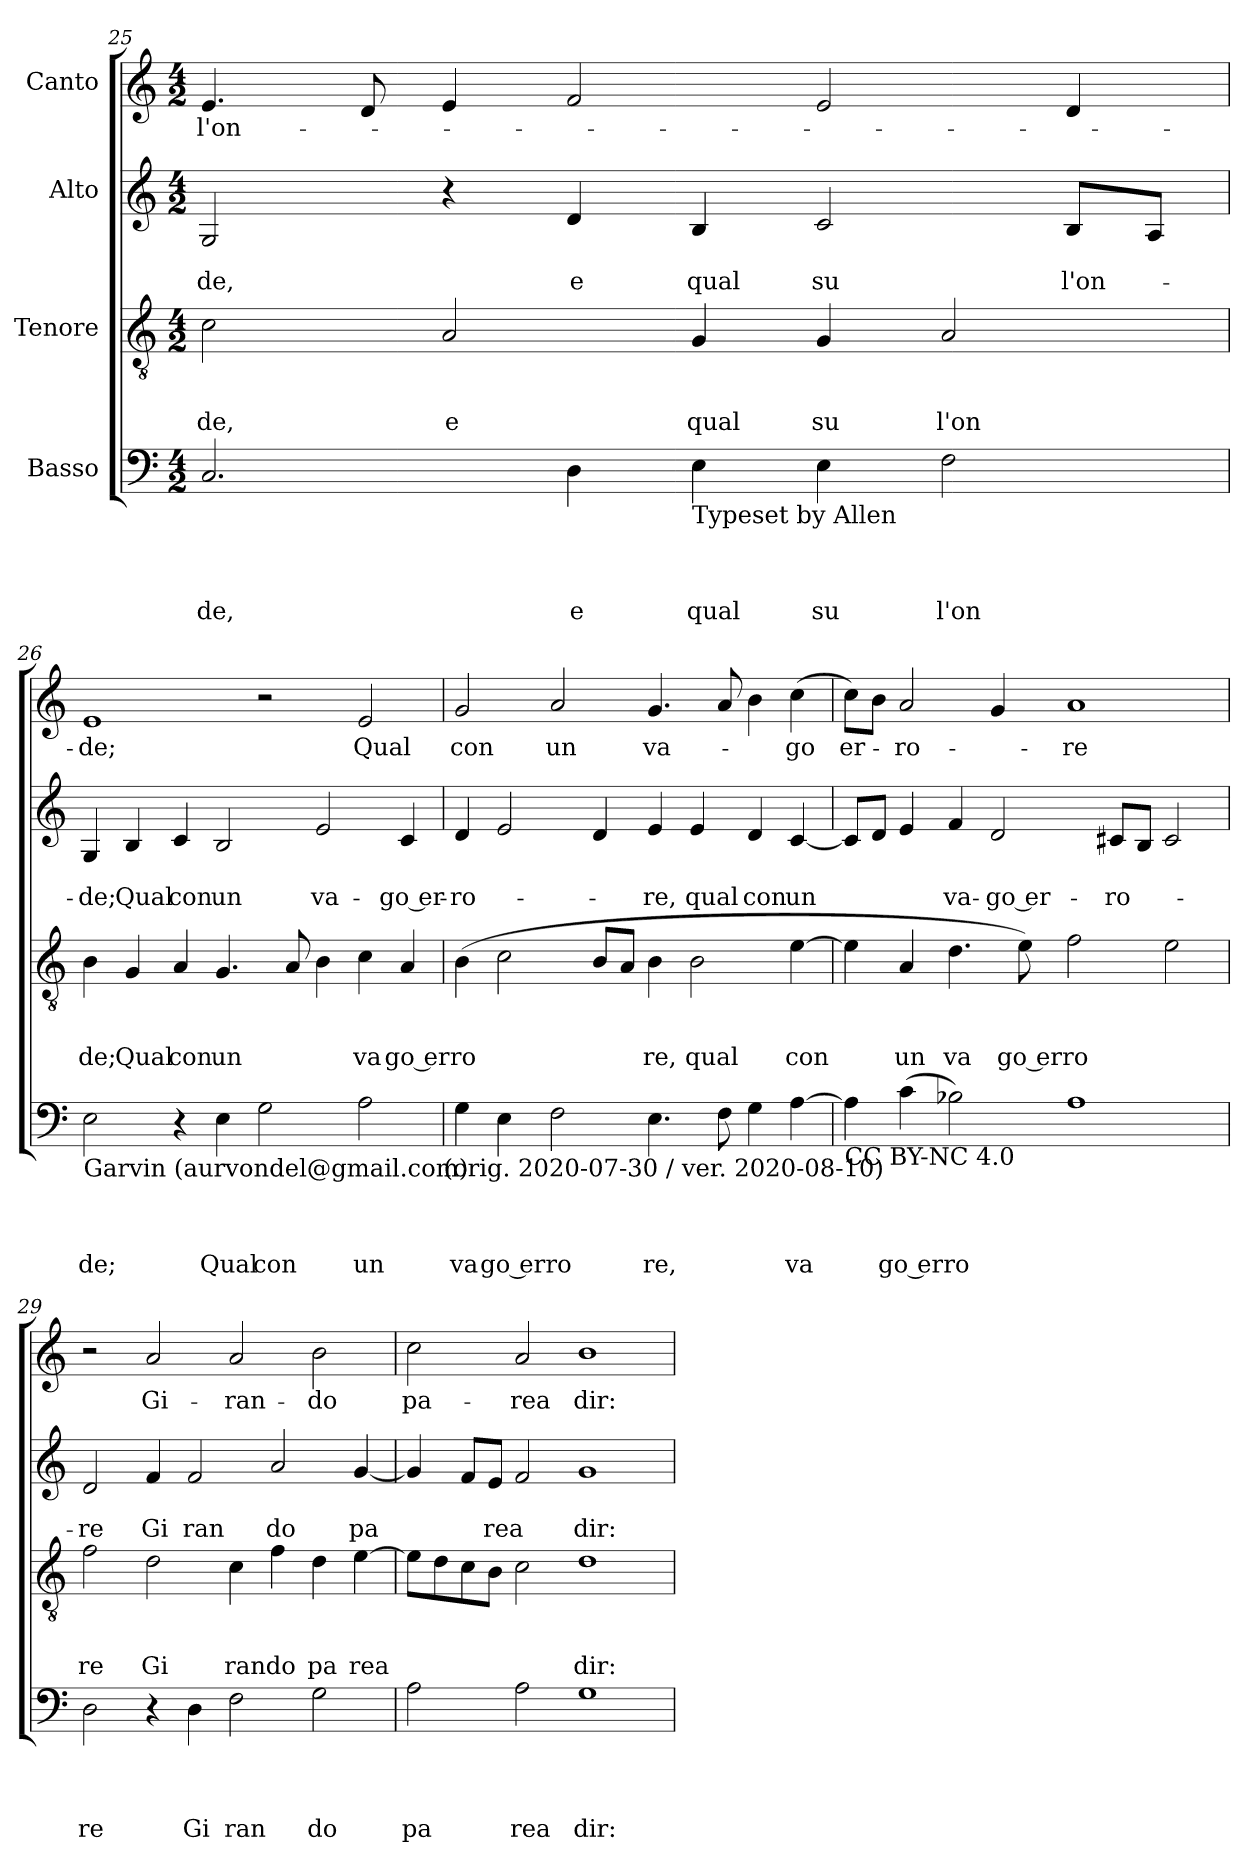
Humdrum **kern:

**kern	**text	**text	**text	**text	**kern	**text	**text	**text	**kern	**text	**text	**kern	**text
*part4	*part4	*part4	*part4	*part4	*part3	*part3	*part3	*part3	*part2	*part2	*part2	*part1	*part1
*staff4	*staff4	*staff4	*staff4	*staff4	*staff3	*staff3	*staff3	*staff3	*staff2	*staff2	*staff2	*staff1	*staff1
*I"Basso	*	*	*	*	*I"Tenore	*	*	*	*I"Alto	*	*	*I"Canto	*
!!LO:LB:g=z
*clefF4	*	*	*	*	*clefGv2	*	*	*	*clefG2	*	*	*clefG2	*
*k[]	*	*	*	*	*k[]	*	*	*	*k[]	*	*	*k[]	*
*C:	*	*	*	*	*C:	*	*	*	*C:	*	*	*C:	*
*M4/2	*	*	*	*	*M4/2	*	*	*	*M4/2	*	*	*M4/2	*
=25	=25	=25	=25	=25	=25	=25	=25	=25	=25	=25	=25	=25	=25
!	!	!	!	!LO:LY:b	!	!	!	!LO:LY:b	!	!	!LO:LY:b	!	!LO:LY:b
2.C/	.	.	.	-de,	2c\	.	.	-de,	2G/	.	de,	4.e/	l'on-
.	.	.	.	.	.	.	.	.	.	.	.	8d/	.
!	!	!	!	!	!	!	!	!LO:LY:b	!	!	!	!	!
.	.	.	.	.	2A/	.	.	e	4r	.	.	4e/	.
!	!	!	!	!LO:LY:b	!	!	!	!	!	!	!LO:LY:b	!	!
4D\	.	.	.	e	.	.	.	.	4d/	.	e	2f/	.
!LO:TX:b:t=Typeset by Allen	!	!	!	!	!	!	!	!	!	!	!	!	!
!	!	!	!	!LO:LY:b	!	!	!	!LO:LY:b	!	!	!LO:LY:b	!	!
4E\	.	.	.	qual	4G/	.	.	qual	4B/	.	qual	.	.
!	!	!	!	!LO:LY:b	!	!	!	!LO:LY:b	!	!	!LO:LY:b	!	!
4E\	.	.	.	su	4G/	.	.	su	2c/	.	su	2e/	.
!	!	!	!	!LO:LY:b	!	!	!	!LO:LY:b	!	!	!	!	!
2F\	.	.	.	l'on	2A/	.	.	l'on	.	.	.	.	.
!	!	!	!	!	!	!	!	!	!	!	!LO:LY:b	!	!
.	.	.	.	.	.	.	.	.	8B/L	.	l'on-	4d/	.
.	.	.	.	.	.	.	.	.	8A/J	.	.	.	.
=26	=26	=26	=26	=26	=26	=26	=26	=26	=26	=26	=26	=26	=26
!LO:TX:b:t=Garvin (aurvondel@gmail.com)	!	!	!	!	!	!	!	!	!	!	!	!	!
!	!	!	!	!LO:LY:b	!	!	!	!LO:LY:b	!	!	!LO:LY:b	!	!LO:LY:b
2E\	.	.	.	de;	4B\	.	.	de;	4G/	.	-de;	1e	-de;
!	!	!	!	!	!	!	!	!LO:LY:b	!	!	!LO:LY:b	!	!
.	.	.	.	.	4G/	.	.	Qual	4B/	.	Qual	.	.
!	!	!	!	!	!	!	!	!LO:LY:b	!	!	!LO:LY:b	!	!
4r	.	.	.	.	4A/	.	.	con	4c/	.	con	.	.
!	!	!	!	!LO:LY:b	!	!	!	!LO:LY:b	!	!	!LO:LY:b	!	!
4E\	.	.	.	Qual	4.G/	.	.	un	2B/	.	un	.	.
!	!	!	!	!LO:LY:b	!	!	!	!	!	!	!	!	!
2G\	.	.	.	con	.	.	.	.	.	.	.	2r	.
.	.	.	.	.	8A/	.	.	.	.	.	.	.	.
!	!	!	!	!	!	!	!	!	!	!	!LO:LY:b	!	!
.	.	.	.	.	4B\	.	.	.	2e/	.	va-	.	.
!	!	!	!	!LO:LY:b	!	!	!	!LO:LY:b	!	!	!	!	!LO:LY:b
2A\	.	.	.	un	4c\	.	.	va	.	.	.	2e/	Qual
!	!	!	!	!	!	!	!	!LO:LY:b:rj	!	!	!LO:LY:b:rj	!	!
.	.	.	.	.	4A/	.	.	go er	4c/	.	-go er-	.	.
!LO:TX:b:t=(orig. 2020-07-30 / ver. 2020-08-10)	!	!	!	!	!	!	!	!	!	!	!	!	!
=27	=27	=27	=27	=27	=27	=27	=27	=27	=27	=27	=27	=27	=27
!	!	!	!	!LO:LY:b	!	!	!	!LO:LY:b	!	!	!LO:LY:b	!	!LO:LY:b
4G\	.	.	.	va	(<4B\	.	.	ro	4d/	.	-ro-	2g/	con
!	!	!	!	!LO:LY:b:rj	!	!	!	!	!	!	!	!	!
4E\	.	.	.	go er	2c\	.	.	.	2e/	.	.	.	.
!	!	!	!	!LO:LY:b	!	!	!	!	!	!	!	!	!LO:LY:b
2F\	.	.	.	ro	.	.	.	.	.	.	.	2a/	un
.	.	.	.	.	8B/L	.	.	.	4d/	.	.	.	.
.	.	.	.	.	8A/J	.	.	.	.	.	.	.	.
!	!	!	!	!LO:LY:b	!	!	!	!LO:LY:b	!	!	!LO:LY:b	!	!LO:LY:b
4.E\	.	.	.	re,	4B\	.	.	re,	4e/	.	-re,	4.g/	va-
!	!	!	!	!	!	!	!	!LO:LY:b	!	!	!LO:LY:b	!	!
.	.	.	.	.	2B\	.	.	qual	4e/	.	qual	.	.
8F\	.	.	.	.	.	.	.	.	.	.	.	8a/	.
!	!	!	!	!	!	!	!	!	!	!	!LO:LY:b	!	!
4G\	.	.	.	.	.	.	.	.	4d/	.	con	4b\	.
!	!	!	!	!LO:LY:b	!	!	!	!LO:LY:b	!	!	!LO:LY:b	!	!LO:LY:b
[>4A\	.	.	.	va	[>4e\	.	.	con	[<4c/	.	un	(>4cc\	-go
=28	=28	=28	=28	=28	=28	=28	=28	=28	=28	=28	=28	=28	=28
!LO:TX:b:t=CC BY-NC 4.0	!	!	!	!	!	!	!	!	!	!	!	!	!
!	!	!	!	!	!	!	!	!	!	!	!	!	!LO:LY:b:rj
4A\]	.	.	.	.	4e\]	.	.	.	8c/L]	.	.	8cc\L)	er-
.	.	.	.	.	.	.	.	.	8d/J	.	.	8b\J	.
!	!	!	!	!LO:LY:b:rj	!	!	!	!LO:LY:b	!	!	!	!	!LO:LY:b
(<4c\	.	.	.	go er	4A/	.	.	un	4e/	.	.	2a/	-ro-
!	!	!	!	!LO:LY:b	!	!	!	!LO:LY:b	!	!	!LO:LY:b	!	!
2B-X\)	.	.	.	ro	4.d\	.	.	va	4f/	.	va-	.	.
!	!	!	!	!	!	!	!	!	!	!	!LO:LY:b:rj	!	!
.	.	.	.	.	.	.	.	.	2d/	.	-go er-	4g/	.
!	!	!	!	!	!	!	!	!LO:LY:b:rj	!	!	!	!	!
.	.	.	.	.	8e\)	.	.	go er	.	.	.	.	.
!	!	!	!	!	!	!	!	!LO:LY:b	!	!	!	!	!LO:LY:b
1A	.	.	.	.	2f\	.	.	ro	.	.	.	1a	-re
!	!	!	!	!	!	!	!	!	!	!	!LO:LY:b	!	!
.	.	.	.	.	.	.	.	.	8c#X/L	.	-ro-	.	.
.	.	.	.	.	.	.	.	.	8B/J	.	.	.	.
.	.	.	.	.	2e\	.	.	.	2c#/	.	.	.	.
!!LO:PB:g=z
=29	=29	=29	=29	=29	=29	=29	=29	=29	=29	=29	=29	=29	=29
!	!	!	!	!LO:LY:b	!	!	!	!LO:LY:b	!	!	!LO:LY:b	!	!
2D\	.	.	.	re	2f\	.	.	re	2d/	.	-re	2r	.
!	!	!	!	!	!	!	!	!LO:LY:b	!	!	!LO:LY:b	!	!LO:LY:b
4r	.	.	.	.	2d\	.	.	Gi	4f/	.	Gi	2a/	Gi-
!	!	!	!	!LO:LY:b	!	!	!	!	!	!	!LO:LY:b	!	!
4D\	.	.	.	Gi	.	.	.	.	2f/	.	ran	.	.
!	!	!	!	!LO:LY:b	!	!	!	!LO:LY:b	!	!	!	!	!LO:LY:b
2F\	.	.	.	ran	4c\	.	.	ran	.	.	.	2a/	-ran-
!	!	!	!	!	!	!	!	!LO:LY:b	!	!	!LO:LY:b	!	!
.	.	.	.	.	4f\	.	.	do	2a/	.	do	.	.
!	!	!	!	!LO:LY:b	!	!	!	!LO:LY:b	!	!	!	!	!LO:LY:b
2G\	.	.	.	do	4d\	.	.	pa	.	.	.	2b\	-do
!	!	!	!	!	!	!	!	!LO:LY:b	!	!	!LO:LY:b	!	!
.	.	.	.	.	[>4e\	.	.	rea	[<4g/	.	pa	.	.
=30	=30	=30	=30	=30	=30	=30	=30	=30	=30	=30	=30	=30	=30
!	!	!	!	!LO:LY:b	!	!	!	!	!	!	!	!	!LO:LY:b
2A\	.	.	.	pa	8e\L]	.	.	.	4g/]	.	.	2cc\	pa-
.	.	.	.	.	8d\	.	.	.	.	.	.	.	.
.	.	.	.	.	8c\	.	.	.	8f/L	.	.	.	.
!	!	!	!	!	!	!	!	!	!	!	!LO:LY:b	!	!
.	.	.	.	.	8B\J	.	.	.	8e/J	.	rea	.	.
!	!	!	!	!LO:LY:b	!	!	!	!	!	!	!	!	!LO:LY:b
2A\	.	.	.	rea	2c\	.	.	.	2f/	.	.	2a/	-rea
!	!	!	!	!LO:LY:b	!	!	!	!LO:LY:b	!	!	!LO:LY:b	!	!LO:LY:b
1G	.	.	.	dir:	1d	.	.	dir:	1g	.	dir:	1b	dir:
=	=	=	=	=	=	=	=	=	=	=	=	=	=
*-	*-	*-	*-	*-	*-	*-	*-	*-	*-	*-	*-	*-	*-
